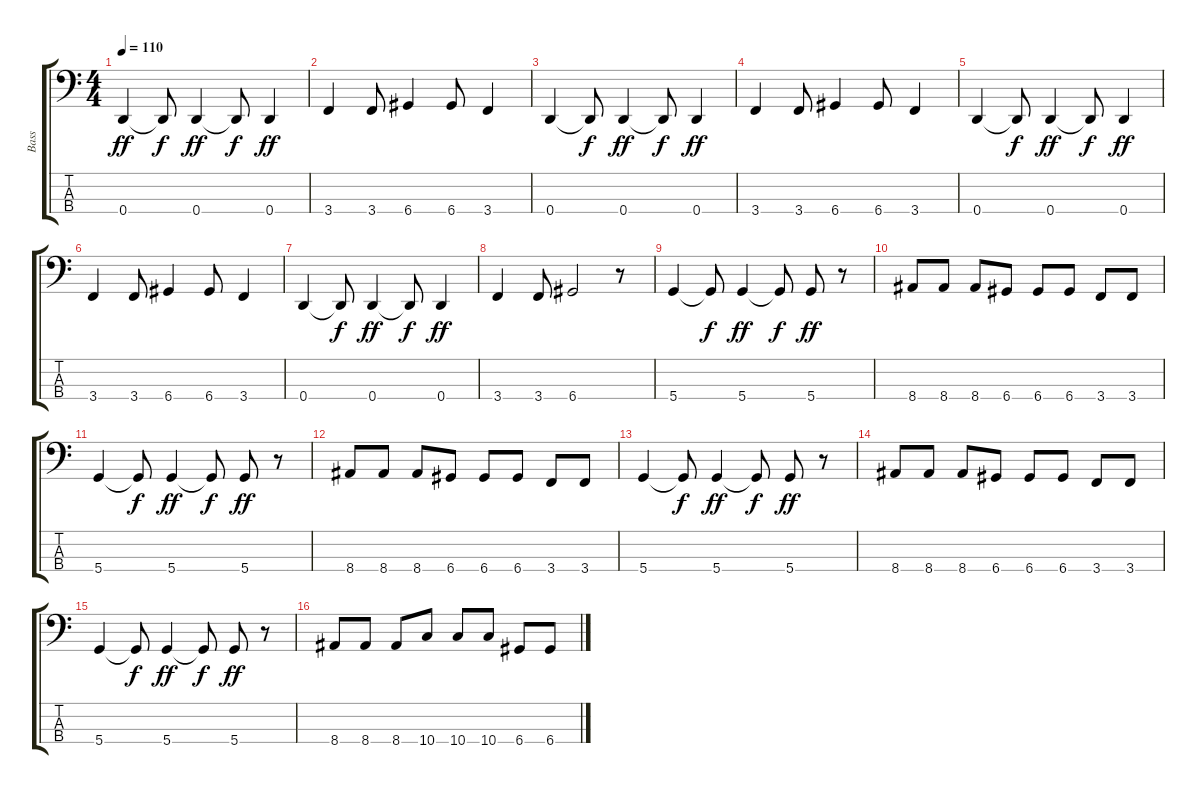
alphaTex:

\track ("Bass" "Bass") {instrument electricbassfinger}
\staff {score tabs}
\tuning (G2 D2 A1 D1) {hide}
\ts (4 4)
\tempo 110
\clef f4
\ks c
0.4.4{dy ff} 0.4{t}.8{dy f} 0.4.4{dy ff} 0.4{t}.8{dy f} 0.4.4{dy ff} |
3.4.4 3.4.8 6.4.4 6.4.8 3.4.4 |
0.4.4 0.4{t}.8{dy f} 0.4.4{dy ff} 0.4{t}.8{dy f} 0.4.4{dy ff} |
3.4.4 3.4.8 6.4.4 6.4.8 3.4.4 |
0.4.4 0.4{t}.8{dy f} 0.4.4{dy ff} 0.4{t}.8{dy f} 0.4.4{dy ff} |
3.4.4 3.4.8 6.4.4 6.4.8 3.4.4 |
0.4.4 0.4{t}.8{dy f} 0.4.4{dy ff} 0.4{t}.8{dy f} 0.4.4{dy ff} |
3.4.4 3.4.8 6.4.2 r.8 |
5.4.4 5.4{t}.8{dy f} 5.4.4{dy ff} 5.4{t}.8{dy f} 5.4.8{dy ff} r.8 |
8.4.8 8.4.8 8.4.8 6.4.8 6.4.8 6.4.8 3.4.8 3.4.8 |
5.4.4 5.4{t}.8{dy f} 5.4.4{dy ff} 5.4{t}.8{dy f} 5.4.8{dy ff} r.8 |
8.4.8 8.4.8 8.4.8 6.4.8 6.4.8 6.4.8 3.4.8 3.4.8 |
5.4.4 5.4{t}.8{dy f} 5.4.4{dy ff} 5.4{t}.8{dy f} 5.4.8{dy ff} r.8 |
8.4.8 8.4.8 8.4.8 6.4.8 6.4.8 6.4.8 3.4.8 3.4.8 |
5.4.4 5.4{t}.8{dy f} 5.4.4{dy ff} 5.4{t}.8{dy f} 5.4.8{dy ff} r.8 |
8.4.8 8.4.8 8.4.8 10.4.8 10.4.8 10.4.8 6.4.8 6.4.8
